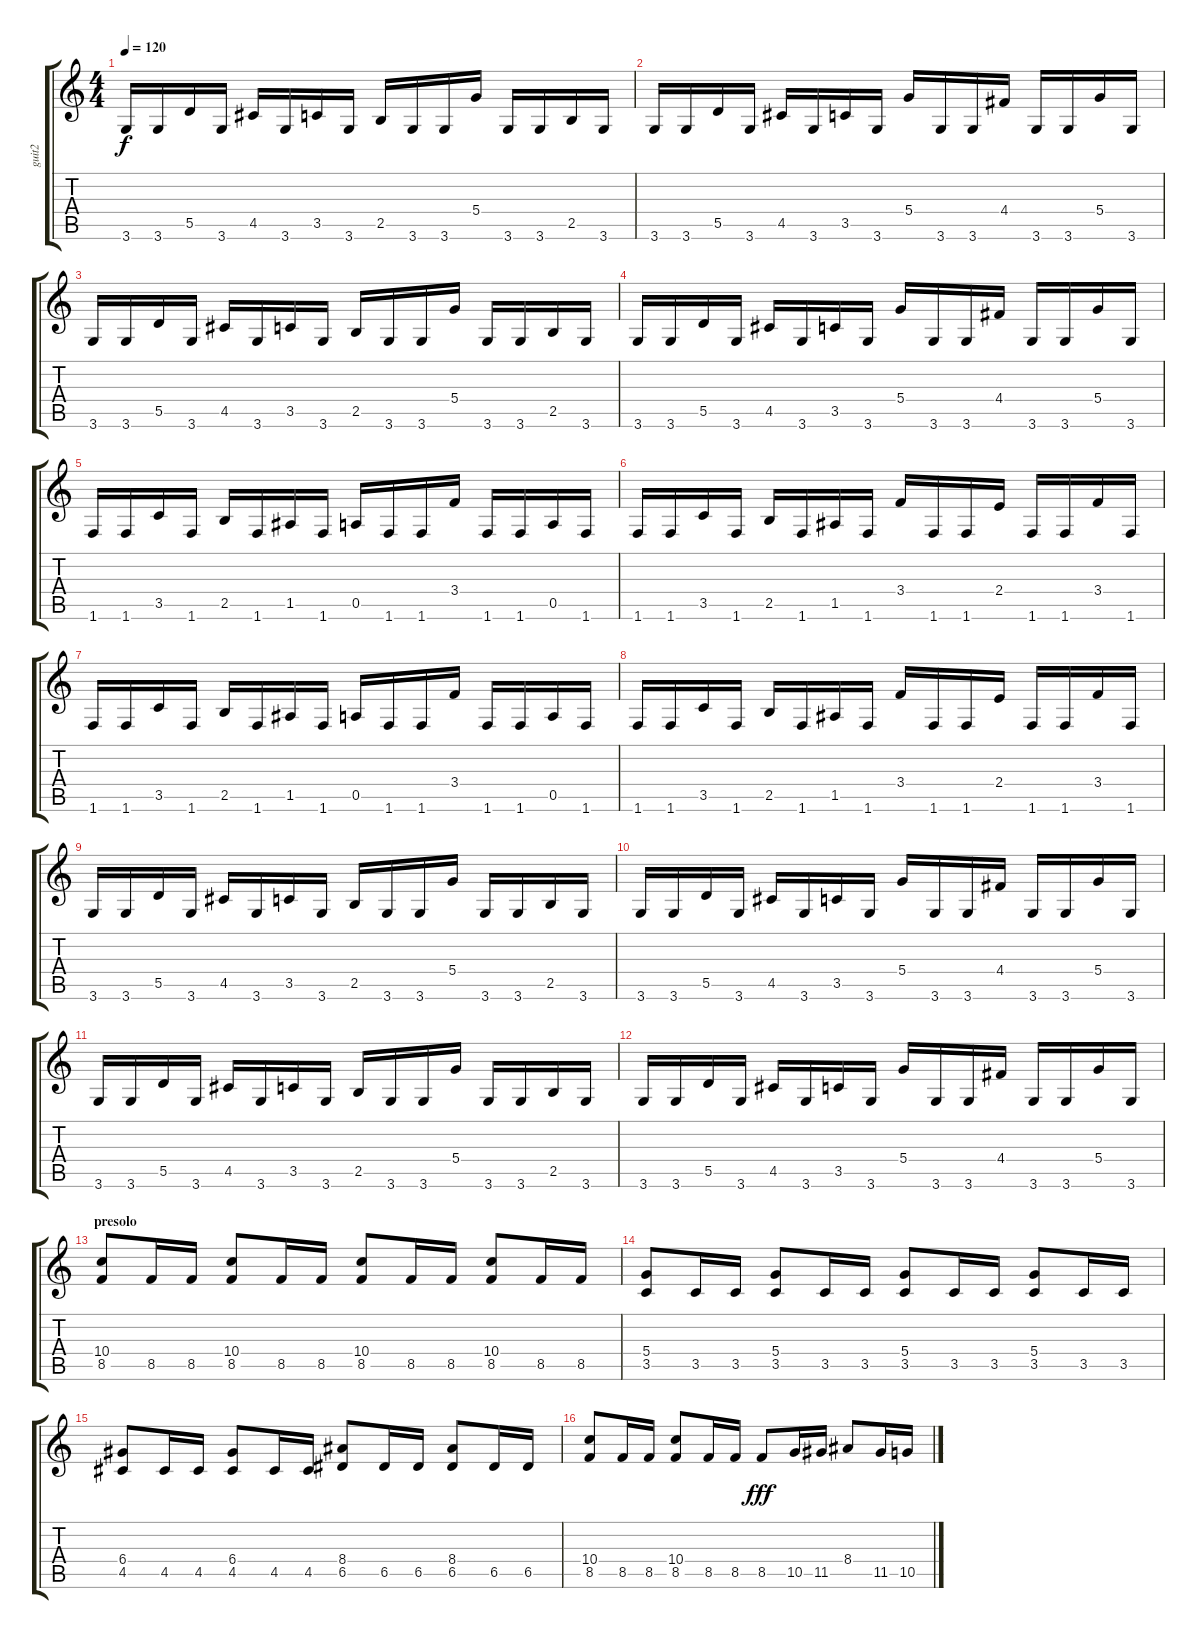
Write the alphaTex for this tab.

\track ("guit2" "guit2") {instrument distortionguitar}
\staff {score tabs}
\tuning (E4 B3 G3 D3 A2 E2) {hide}
\ts (4 4)
\tempo 120
\clef g2
\ks c
3.6.16{dy f} 3.6.16 5.5.16 3.6.16 4.5.16 3.6.16 3.5.16 3.6.16 2.5.16 3.6.16 3.6.16 5.4.16 3.6.16 3.6.16 2.5.16 3.6.16 |
3.6.16 3.6.16 5.5.16 3.6.16 4.5.16 3.6.16 3.5.16 3.6.16 5.4.16 3.6.16 3.6.16 4.4.16 3.6.16 3.6.16 5.4.16 3.6.16 |
3.6.16 3.6.16 5.5.16 3.6.16 4.5.16 3.6.16 3.5.16 3.6.16 2.5.16 3.6.16 3.6.16 5.4.16 3.6.16 3.6.16 2.5.16 3.6.16 |
3.6.16 3.6.16 5.5.16 3.6.16 4.5.16 3.6.16 3.5.16 3.6.16 5.4.16 3.6.16 3.6.16 4.4.16 3.6.16 3.6.16 5.4.16 3.6.16 |
1.6.16 1.6.16 3.5.16 1.6.16 2.5.16 1.6.16 1.5.16 1.6.16 0.5.16 1.6.16 1.6.16 3.4.16 1.6.16 1.6.16 0.5.16 1.6.16 |
1.6.16 1.6.16 3.5.16 1.6.16 2.5.16 1.6.16 1.5.16 1.6.16 3.4.16 1.6.16 1.6.16 2.4.16 1.6.16 1.6.16 3.4.16 1.6.16 |
1.6.16 1.6.16 3.5.16 1.6.16 2.5.16 1.6.16 1.5.16 1.6.16 0.5.16 1.6.16 1.6.16 3.4.16 1.6.16 1.6.16 0.5.16 1.6.16 |
1.6.16 1.6.16 3.5.16 1.6.16 2.5.16 1.6.16 1.5.16 1.6.16 3.4.16 1.6.16 1.6.16 2.4.16 1.6.16 1.6.16 3.4.16 1.6.16 |
3.6.16 3.6.16 5.5.16 3.6.16 4.5.16 3.6.16 3.5.16 3.6.16 2.5.16 3.6.16 3.6.16 5.4.16 3.6.16 3.6.16 2.5.16 3.6.16 |
3.6.16 3.6.16 5.5.16 3.6.16 4.5.16 3.6.16 3.5.16 3.6.16 5.4.16 3.6.16 3.6.16 4.4.16 3.6.16 3.6.16 5.4.16 3.6.16 |
3.6.16 3.6.16 5.5.16 3.6.16 4.5.16 3.6.16 3.5.16 3.6.16 2.5.16 3.6.16 3.6.16 5.4.16 3.6.16 3.6.16 2.5.16 3.6.16 |
3.6.16 3.6.16 5.5.16 3.6.16 4.5.16 3.6.16 3.5.16 3.6.16 5.4.16 3.6.16 3.6.16 4.4.16 3.6.16 3.6.16 5.4.16 3.6.16 |
\section ("" "presolo")
(10.4 8.5).8 8.5.16 8.5.16 (10.4 8.5).8 8.5.16 8.5.16 (10.4 8.5).8 8.5.16 8.5.16 (10.4 8.5).8 8.5.16 8.5.16 |
(5.4 3.5).8 3.5.16 3.5.16 (5.4 3.5).8 3.5.16 3.5.16 (5.4 3.5).8 3.5.16 3.5.16 (5.4 3.5).8 3.5.16 3.5.16 |
(6.4 4.5).8 4.5.16 4.5.16 (6.4 4.5).8 4.5.16 4.5.16 (8.4 6.5).8 6.5.16 6.5.16 (8.4 6.5).8 6.5.16 6.5.16 |
(10.4 8.5).8 8.5.16 8.5.16 (10.4 8.5).8 8.5.16 8.5.16 8.5.8{dy fff} 10.5.16 11.5.16 8.4.8 11.5.16 10.5.16
